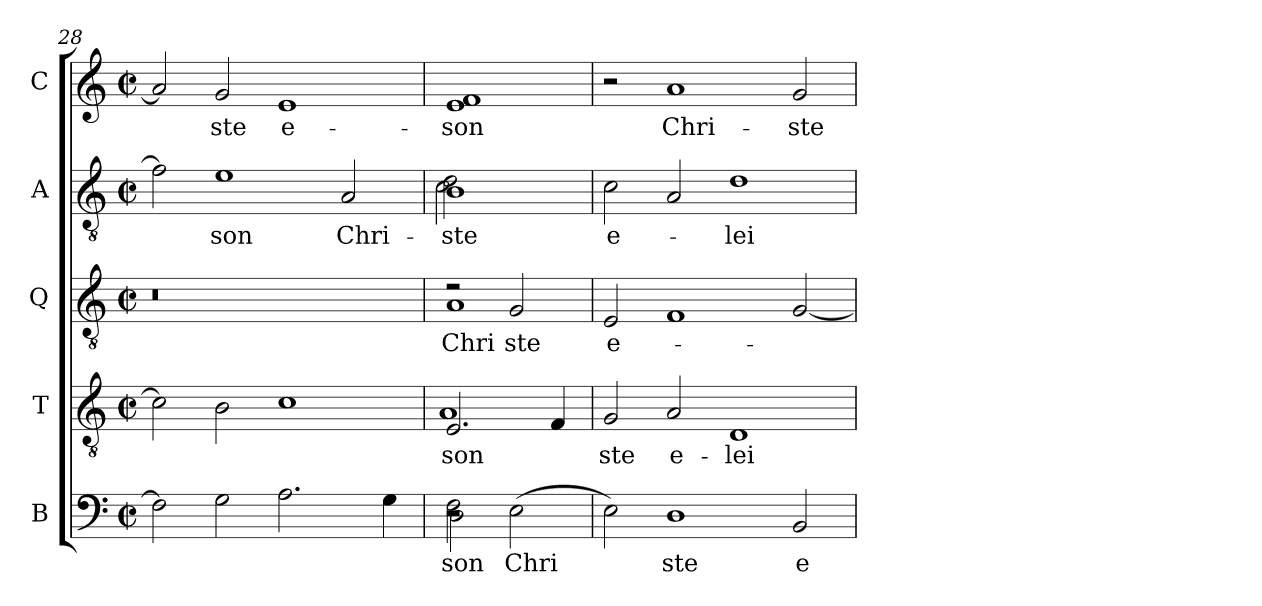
**kern	**text	**kern	**text	**kern	**text	**kern	**text	**kern	**text
*part5	*part5	*part4	*part4	*part3	*part3	*part2	*part2	*part1	*part1
*staff5	*staff5	*staff4	*staff4	*staff3	*staff3	*staff2	*staff2	*staff1	*staff1
*I"B	*	*I"T	*	*I"Q	*	*I"A	*	*I"C	*
*I'B	*	*I'T	*	*I'Q	*	*I'A	*	*I'C	*
*clefF4	*	*clefGv2	*	*clefGv2	*	*clefGv2	*	*clefG2	*
*M2/2	*	*M2/2	*	*M2/2	*	*M2/2	*	*M2/2	*
*met(c|)	*	*met(c|)	*	*met(c|)	*	*met(c|)	*	*met(c|)	*
=28	=28	=28	=28	=28	=28	=28	=28	=28	=28
2F\]	.	2c\]	.	0r	.	2f\]	.	2a/]	.
!	!	!	!	!	!	!	!LO:LY:b:cj	!	!LO:LY:b:cj
2G\	.	2B\	.	.	.	1e	-son	2g/	-ste
!	!	!	!	!	!	!	!	!	!LO:LY:b:rj
2.A\	.	1c	.	.	.	.	.	1e	e-
!	!	!	!	!	!	!	!LO:LY:b:cj	!	!
.	.	.	.	.	.	2A/	Chri-	.	.
4G\	.	.	.	.	.	.	.	.	.
=29	=29	=29	=29	=29	=29	=29	=29	=29	=29
*^	*	*	*	*	*	*	*	*	*
*	*^	*	*	*	*	*	*	*	*	*
!	!	!	!LO:LY:b:cj	!	!LO:LY:b:cj	!	!	!	!	!	!
*	*	*	*	*^	*	*	*	*	*	*	*
!	!	!	!	!	!	!LO:LY:b:cj	!	!LO:LY:b:cj	!	!LO:LY:b:cj	!	!LO:LY:b:cj
*	*	*	*	*	*	*	*^	*	*^	*	*	*
*	*	*	*	*	*	*	*	*	*	*	*^	*	*	*
2r	2F\	2D\	-son	2.E/	1A	-son	2r	1A	Chri-	1B	2c\	2d\	-ste	1f 1e	-son
!	!	!	!LO:LY:b:cj	!	!	!	!	!	!LO:LY:b:cj	!	!	!	!	!	!
2ryy	(>2E\	2ryy	Chri-	.	.	.	2G/	.	-ste	.	2ryy	2ryy	.	.	.
.	.	.	.	4F/	.	.	.	.	.	.	.	.	.	.	.
*v	*v	*v	*	*	*	*	*v	*v	*	*v	*v	*v	*	*	*
*	*	*v	*v	*	*	*	*	*	*	*
=30	=30	=30	=30	=30	=30	=30	=30	=30	=30
!	!	!	!LO:LY:b:cj	!	!LO:LY:b:cj	!	!LO:LY:b:cj	!	!
2E\)	.	2G/	-ste	2E/	e-	2c\	e-	2r	.
!	!LO:LY:b:cj	!	!LO:LY:b:cj	!	!	!	!	!	!LO:LY:b:cj
1D	-ste	2A/	e-	1F	.	2A/	.	1a	Chri-
!	!	!	!LO:LY:b:cj	!	!	!	!LO:LY:b:cj	!	!
.	.	1D	-lei-	.	.	1d	-lei-	.	.
!	!LO:LY:b:cj	!	!	!	!	!	!	!	!LO:LY:b:cj
2BB/	e-	.	.	[<2G/	.	.	.	2g/	-ste
=	=	=	=	=	=	=	=	=	=
*-	*-	*-	*-	*-	*-	*-	*-	*-	*-
